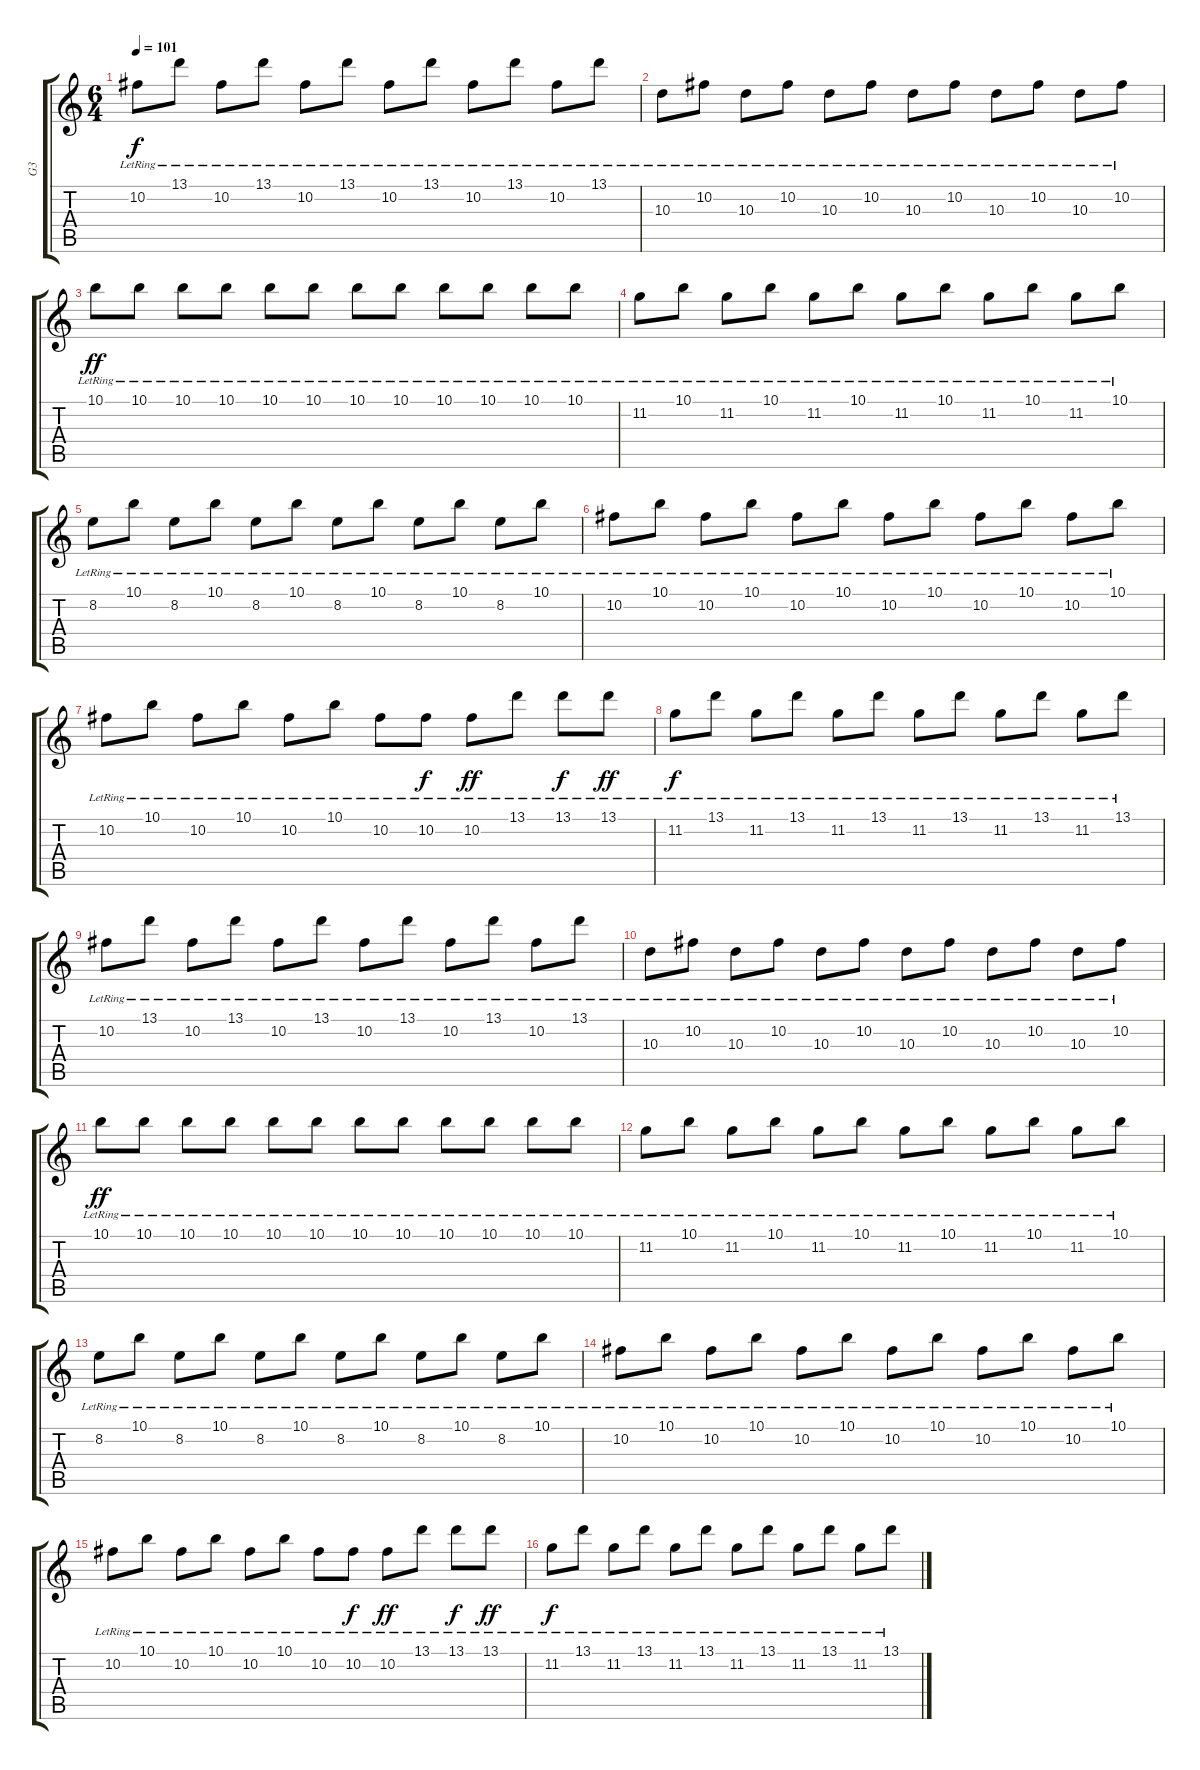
\track ("G3" "G3") {instrument distortionguitar}
\staff {score tabs}
\tuning (Db4 Ab3 E3 B2 Gb2 B1) {hide}
\ts (6 4)
\tempo 101
\clef g2
\ks c
10.2{lr}.8{dy f} 13.1{lr}.8 10.2{lr}.8 13.1{lr}.8 10.2{lr}.8 13.1{lr}.8 10.2{lr}.8 13.1{lr}.8 10.2{lr}.8 13.1{lr}.8 10.2{lr}.8 13.1{lr}.8 |
10.3{lr}.8 10.2{lr}.8 10.3{lr}.8 10.2{lr}.8 10.3{lr}.8 10.2{lr}.8 10.3{lr}.8 10.2{lr}.8 10.3{lr}.8 10.2{lr}.8 10.3{lr}.8 10.2{lr}.8 |
10.1{lr}.8{dy ff} 10.1{lr}.8 10.1{lr}.8 10.1{lr}.8 10.1{lr}.8 10.1{lr}.8 10.1{lr}.8 10.1{lr}.8 10.1{lr}.8 10.1{lr}.8 10.1{lr}.8 10.1{lr}.8 |
11.2{lr}.8 10.1{lr}.8 11.2{lr}.8 10.1{lr}.8 11.2{lr}.8 10.1{lr}.8 11.2{lr}.8 10.1{lr}.8 11.2{lr}.8 10.1{lr}.8 11.2{lr}.8 10.1{lr}.8 |
8.2{lr}.8 10.1{lr}.8 8.2{lr}.8 10.1{lr}.8 8.2{lr}.8 10.1{lr}.8 8.2{lr}.8 10.1{lr}.8 8.2{lr}.8 10.1{lr}.8 8.2{lr}.8 10.1{lr}.8 |
10.2{lr}.8 10.1{lr}.8 10.2{lr}.8 10.1{lr}.8 10.2{lr}.8 10.1{lr}.8 10.2{lr}.8 10.1{lr}.8 10.2{lr}.8 10.1{lr}.8 10.2{lr}.8 10.1{lr}.8 |
10.2{lr}.8 10.1{lr}.8 10.2{lr}.8 10.1{lr}.8 10.2{lr}.8 10.1{lr}.8 10.2{lr}.8 10.2{lr}.8{dy f} 10.2{lr}.8{dy ff} 13.1{lr}.8 13.1{lr}.8{dy f} 13.1{lr}.8{dy ff} |
11.2{lr}.8{dy f} 13.1{lr}.8 11.2{lr}.8 13.1{lr}.8 11.2{lr}.8 13.1{lr}.8 11.2{lr}.8 13.1{lr}.8 11.2{lr}.8 13.1{lr}.8 11.2{lr}.8 13.1{lr}.8 |
10.2{lr}.8 13.1{lr}.8 10.2{lr}.8 13.1{lr}.8 10.2{lr}.8 13.1{lr}.8 10.2{lr}.8 13.1{lr}.8 10.2{lr}.8 13.1{lr}.8 10.2{lr}.8 13.1{lr}.8 |
10.3{lr}.8 10.2{lr}.8 10.3{lr}.8 10.2{lr}.8 10.3{lr}.8 10.2{lr}.8 10.3{lr}.8 10.2{lr}.8 10.3{lr}.8 10.2{lr}.8 10.3{lr}.8 10.2{lr}.8 |
10.1{lr}.8{dy ff} 10.1{lr}.8 10.1{lr}.8 10.1{lr}.8 10.1{lr}.8 10.1{lr}.8 10.1{lr}.8 10.1{lr}.8 10.1{lr}.8 10.1{lr}.8 10.1{lr}.8 10.1{lr}.8 |
11.2{lr}.8 10.1{lr}.8 11.2{lr}.8 10.1{lr}.8 11.2{lr}.8 10.1{lr}.8 11.2{lr}.8 10.1{lr}.8 11.2{lr}.8 10.1{lr}.8 11.2{lr}.8 10.1{lr}.8 |
8.2{lr}.8 10.1{lr}.8 8.2{lr}.8 10.1{lr}.8 8.2{lr}.8 10.1{lr}.8 8.2{lr}.8 10.1{lr}.8 8.2{lr}.8 10.1{lr}.8 8.2{lr}.8 10.1{lr}.8 |
10.2{lr}.8 10.1{lr}.8 10.2{lr}.8 10.1{lr}.8 10.2{lr}.8 10.1{lr}.8 10.2{lr}.8 10.1{lr}.8 10.2{lr}.8 10.1{lr}.8 10.2{lr}.8 10.1{lr}.8 |
10.2{lr}.8 10.1{lr}.8 10.2{lr}.8 10.1{lr}.8 10.2{lr}.8 10.1{lr}.8 10.2{lr}.8 10.2{lr}.8{dy f} 10.2{lr}.8{dy ff} 13.1{lr}.8 13.1{lr}.8{dy f} 13.1{lr}.8{dy ff} |
11.2{lr}.8{dy f} 13.1{lr}.8 11.2{lr}.8 13.1{lr}.8 11.2{lr}.8 13.1{lr}.8 11.2{lr}.8 13.1{lr}.8 11.2{lr}.8 13.1{lr}.8 11.2{lr}.8 13.1{lr}.8
